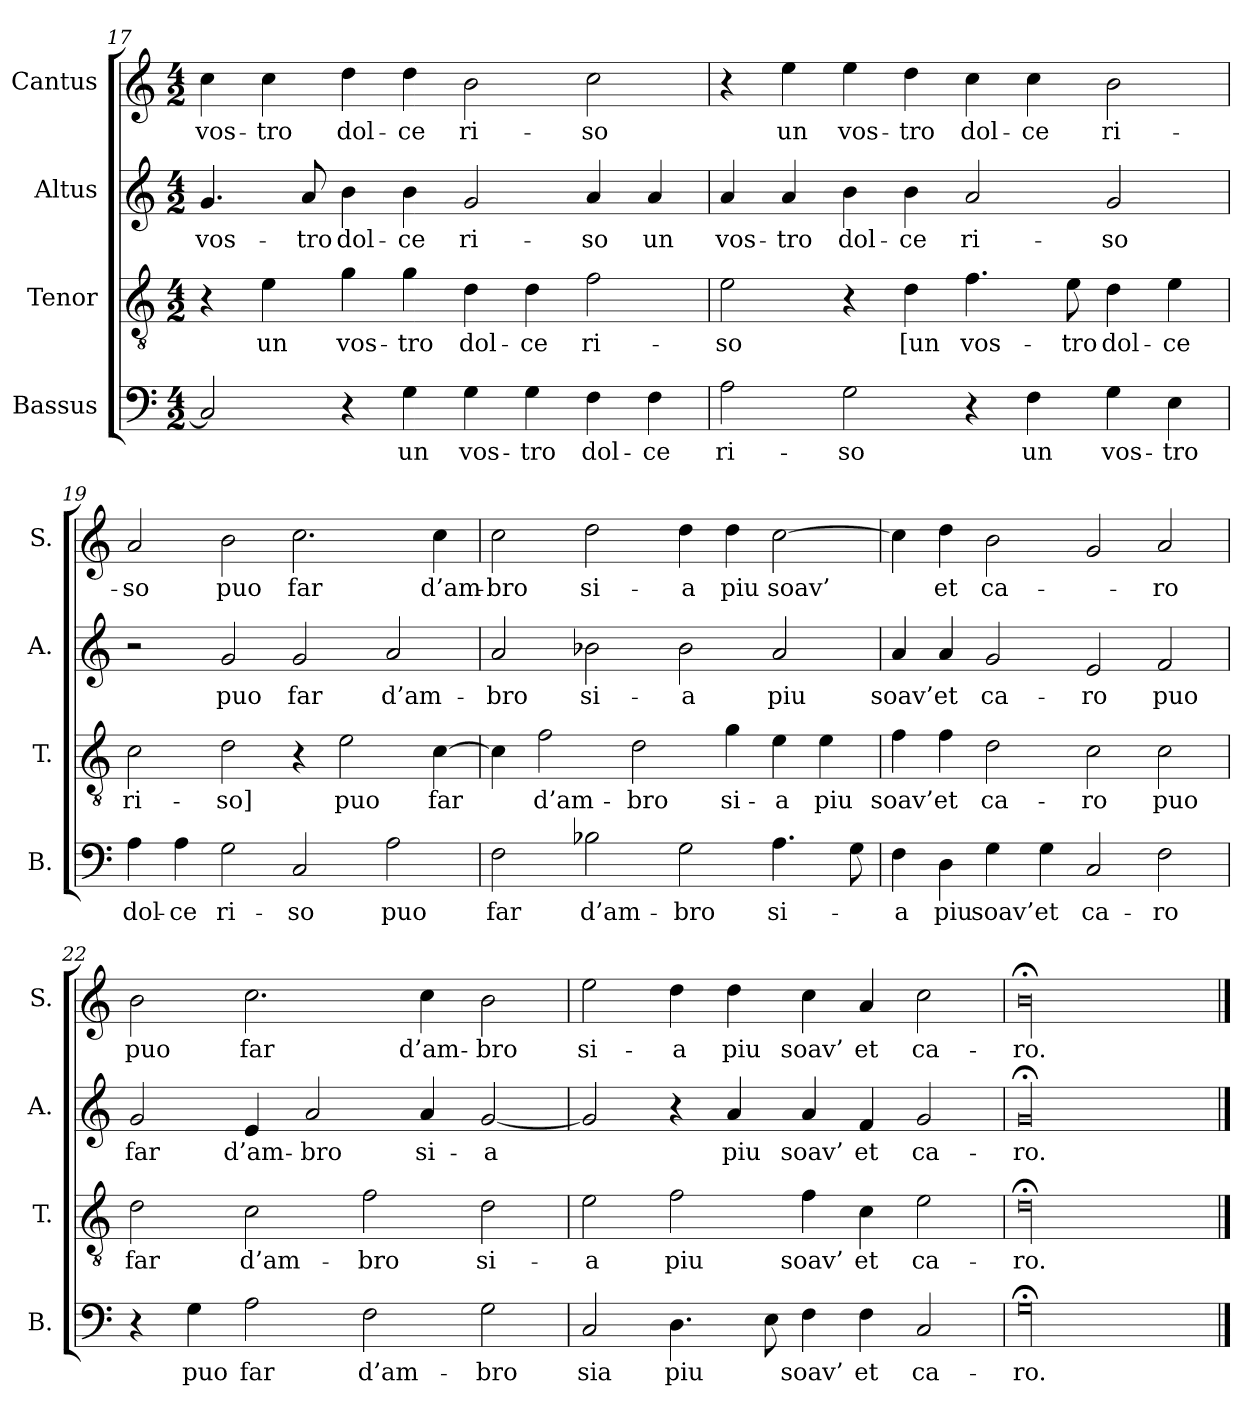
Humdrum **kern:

**kern	**text	**kern	**text	**kern	**text	**kern	**text
*part4	*part4	*part3	*part3	*part2	*part2	*part1	*part1
*staff4	*staff4	*staff3	*staff3	*staff2	*staff2	*staff1	*staff1
*I"Bassus	*	*I"Tenor	*	*I"Altus	*	*I"Cantus	*
*I'B.	*	*I'T.	*	*I'A.	*	*I'S.	*
!!LO:LB:g=z
*clefF4	*	*clefGv2	*	*clefG2	*	*clefG2	*
*	*	*ITrd7c12	*	*	*	*	*
*k[]	*	*k[]	*	*k[]	*	*k[]	*
*C:	*	*C:	*	*C:	*	*C:	*
*M4/2	*	*M4/2	*	*M4/2	*	*M4/2	*
=17	=17	=17	=17	=17	=17	=17	=17
2C/]	.	4r	.	4.g/	vos-	4cc\	vos-
.	.	4E\	un	.	.	4cc\	-tro
.	.	.	.	8a/	-tro	.	.
4r	.	4G\	vos-	4b\	dol-	4dd\	dol-
4G\	un	4G\	-tro	4b\	-ce	4dd\	-ce
4G\	vos-	4D\	dol-	2g/	ri-	2b\	ri-
4G\	-tro	4D\	-ce	.	.	.	.
4F\	dol-	2F\	ri-	4a/	-so	2cc\	-so
4F\	-ce	.	.	4a/	un	.	.
=18	=18	=18	=18	=18	=18	=18	=18
2A\	ri-	2E\	-so	4a/	vos-	4r	.
.	.	.	.	4a/	-tro	4ee\	un
2G\	-so	4r	.	4b\	dol-	4ee\	vos-
.	.	4D\	[un	4b\	-ce	4dd\	-tro
4r	.	4.F\	vos-	2a/	ri-	4cc\	dol-
4F\	un	.	.	.	.	4cc\	-ce
.	.	8E\	-tro	.	.	.	.
4G\	vos-	4D\	dol-	2g/	-so	2b\	ri-
4E\	-tro	4E\	-ce	.	.	.	.
=19	=19	=19	=19	=19	=19	=19	=19
4A\	dol-	2C\	ri-	2r	.	2a/	-so
4A\	-ce	.	.	.	.	.	.
2G\	ri-	2D\	-so]	2g/	puo	2b\	puo
2C/	-so	4r	.	2g/	far	2.cc\	far
.	.	2E\	puo	.	.	.	.
2A\	puo	.	.	2a/	d’am-	.	.
.	.	[4C\	far	.	.	4cc\	d’am-
=20	=20	=20	=20	=20	=20	=20	=20
2F\	far	4C\]	.	2a/	-bro	2cc\	-bro
.	.	2F\	d’am-	.	.	.	.
2B-X\	d’am-	.	.	2b-X\	si-	2dd\	si-
.	.	2D\	-bro	.	.	.	.
2G\	-bro	.	.	2b-\	-a	4dd\	-a
.	.	4G\	si-	.	.	4dd\	piu
4.A\	si-	4E\	-a	2a/	piu	[2cc\	soav’
.	.	4E\	piu	.	.	.	.
8G\	.	.	.	.	.	.	.
!!LO:PB:g=z
=21	=21	=21	=21	=21	=21	=21	=21
4F\	-a	4F\	soav’	4a/	soav’	4cc\]	.
4D\	piu	4F\	et	4a/	et	4dd\	et
4G\	soav’	2D\	ca-	2g/	ca-	2b\	ca-
4G\	et	.	.	.	.	.	.
2C/	ca-	2C\	-ro	2e/	-ro	2g/	.
2F\	-ro	2C\	puo	2f/	puo	2a/	-ro
=22	=22	=22	=22	=22	=22	=22	=22
4r	.	2D\	far	2g/	far	2b\	puo
4G\	puo	.	.	.	.	.	.
2A\	far	2C\	d’am-	4e/	d’am-	2.cc\	far
.	.	.	.	2a/	-bro	.	.
2F\	d’am-	2F\	-bro	.	.	.	.
.	.	.	.	4a/	si-	4cc\	d’am-
2G\	-bro	2D\	si-	[2g/	-a	2b\	-bro
=23	=23	=23	=23	=23	=23	=23	=23
2C/	sia	2E\	-a	2g/]	.	2ee\	si-
4.D\	piu	2F\	piu	4r	.	4dd\	-a
.	.	.	.	4a/	piu	4dd\	piu
8E\	.	.	.	.	.	.	.
4F\	soav’	4F\	soav’	4a/	soav’	4cc\	soav’
4F\	et	4C\	et	4f/	et	4a/	et
2C/	ca-	2E\	ca-	2g/	ca-	2cc\	ca-
=24	=24	=24	=24	=24	=24	=24	=24
!LO:N:vis=00	!	!LO:N:vis=00	!	!LO:N:vis=00	!	!LO:N:vis=00	!
0G;<\	-ro.	0D;<\	-ro.	0g;</	-ro.	0b;<\	-ro.
==	==	==	==	==	==	==	==
*-	*-	*-	*-	*-	*-	*-	*-
